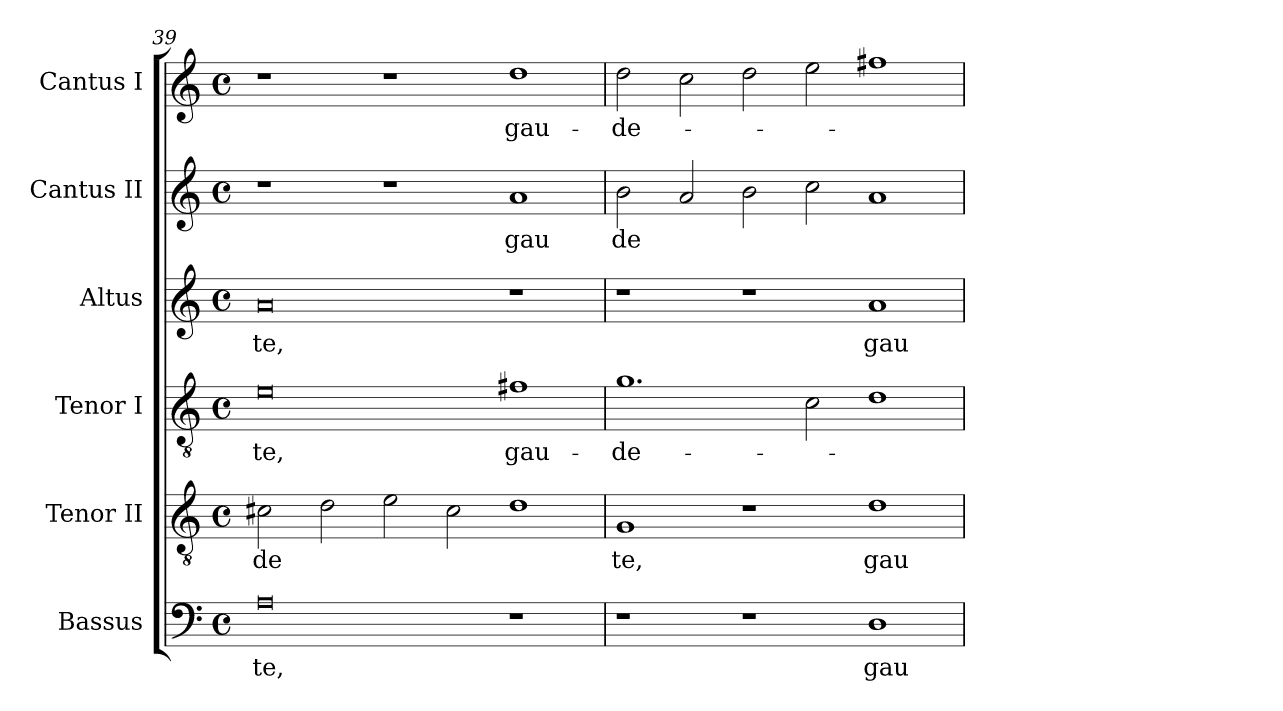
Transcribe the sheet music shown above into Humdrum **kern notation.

**kern	**text	**kern	**text	**kern	**text	**kern	**text	**kern	**text	**kern	**text
*part6	*part6	*part5	*part5	*part4	*part4	*part3	*part3	*part2	*part2	*part1	*part1
*staff6	*staff6	*staff5	*staff5	*staff4	*staff4	*staff3	*staff3	*staff2	*staff2	*staff1	*staff1
*I"Bassus	*	*I"Tenor II	*	*I"Tenor I	*	*I"Altus	*	*I"Cantus II	*	*I"Cantus I	*
!!LO:LB:g=z
*clefF4	*	*clefGv2	*	*clefGv2	*	*clefG2	*	*clefG2	*	*clefG2	*
*M4/4	*	*M4/4	*	*M4/4	*	*M4/4	*	*M4/4	*	*M4/4	*
*met(c)	*	*met(c)	*	*met(c)	*	*met(c)	*	*met(c)	*	*met(c)	*
=39	=39	=39	=39	=39	=39	=39	=39	=39	=39	=39	=39
!	!LO:LY:b:cj	!	!LO:LY:b:cj	!	!LO:LY:b:cj	!	!LO:LY:b:cj	!	!	!	!
0A	te,	2c#X\	-de	0e	te,	0a	te,	1r	.	1r	.
.	.	2d\	.	.	.	.	.	.	.	.	.
.	.	2e\	.	.	.	.	.	1r	.	1r	.
.	.	2c#\	.	.	.	.	.	.	.	.	.
!	!	!	!	!	!LO:LY:b:cj	!	!	!	!LO:LY:b:cj	!	!LO:LY:b:cj
1r	.	1d	.	1f#X	gau-	1r	.	1a	gau	1dd	gau-
=40	=40	=40	=40	=40	=40	=40	=40	=40	=40	=40	=40
!	!	!	!LO:LY:b:cj	!	!LO:LY:b:cj	!	!	!	!LO:LY:b:cj	!	!LO:LY:b:cj
1r	.	1G	te,	1.g	-de-	1r	.	2b\	de	2dd\	-de-
.	.	.	.	.	.	.	.	2a/	.	2cc\	.
1r	.	1r	.	.	.	1r	.	2b\	.	2dd\	.
.	.	.	.	2c\	.	.	.	2cc\	.	2ee\	.
!	!LO:LY:b:cj	!	!LO:LY:b:cj	!	!	!	!LO:LY:b:cj	!	!	!	!
1D	gau	1d	gau	1d	.	1a	gau	1a	.	1ff#X	.
=	=	=	=	=	=	=	=	=	=	=	=
*-	*-	*-	*-	*-	*-	*-	*-	*-	*-	*-	*-
